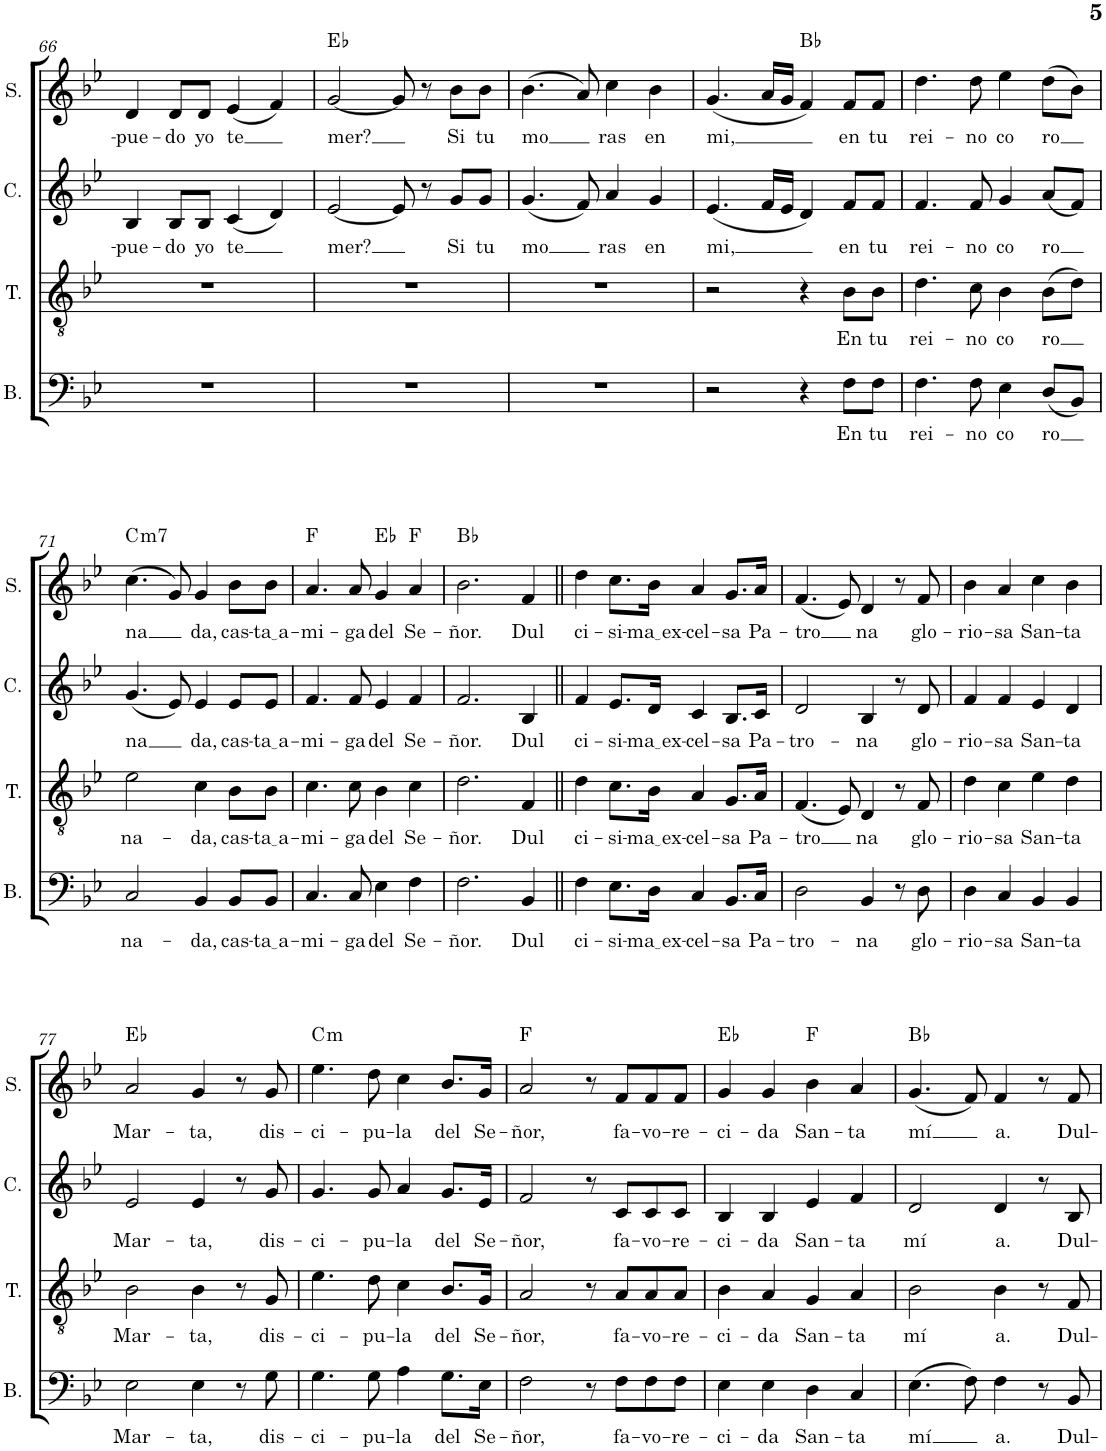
**kern	**text	**kern	**text	**kern	**text	**kern	**text	**harte
*part4	*part4	*part3	*part3	*part2	*part2	*part1	*part1	*part1
*staff4	*staff4	*staff3	*staff3	*staff2	*staff2	*staff1	*staff1	*
*I"Bajo	*	*I"Tenor	*	*I"Contralto	*	*I"Soprano	*	*
*I'B.	*	*I'T.	*	*I'C.	*	*I'S.	*	*
!!LO:PB:g=z
*clefF4	*	*clefGv2	*	*clefG2	*	*clefG2	*	*
*k[b-e-]	*	*k[b-e-]	*	*k[b-e-]	*	*k[b-e-]	*	*
*M4/4	*	*M4/4	*	*M4/4	*	*M4/4	*	*
=66	=66	=66	=66	=66	=66	=66	=66	=66
!	!	!	!	!	!LO:LY:b	!	!LO:LY:b	!
1r	.	1r	.	4B-/	pue-	4d/	pue-	.
!	!	!	!	!	!LO:LY:b	!	!LO:LY:b	!
.	.	.	.	8B-/L	-do	8d/L	-do	.
!	!	!	!	!	!LO:LY:b	!	!LO:LY:b	!
.	.	.	.	8B-/J	yo	8d/J	yo	.
!	!	!	!	!	!LO:LY:b	!	!LO:LY:b	!
.	.	.	.	(4c/	-te	(4e-/	-te	.
.	.	.	.	4d/)	.	4f/)	.	.
=67	=67	=67	=67	=67	=67	=67	=67	=67
!	!	!	!	!	!LO:LY:b	!	!LO:LY:b	!
1r	.	1r	.	[2e-/	-mer?	[2g/	-mer?	Eb:maj
.	.	.	.	8e-/]	.	8g/]	.	.
.	.	.	.	8r	.	8r	.	.
!	!	!	!	!	!LO:LY:b	!	!LO:LY:b	!
.	.	.	.	8g/L	Si	8b-\L	Si	.
!	!	!	!	!	!LO:LY:b	!	!LO:LY:b	!
.	.	.	.	8g/J	tu	8b-\J	tu	.
=68	=68	=68	=68	=68	=68	=68	=68	=68
!	!	!	!	!	!LO:LY:b	!	!LO:LY:b	!
1r	.	1r	.	(4.g/	-mo	(4.b-\	-mo	.
.	.	.	.	8f/)	.	8a/)	.	.
!	!	!	!	!	!LO:LY:b	!	!LO:LY:b	!
.	.	.	.	4a/	ras	4cc\	ras	.
!	!	!	!	!	!LO:LY:b	!	!LO:LY:b	!
.	.	.	.	4g/	en	4b-\	en	.
=69	=69	=69	=69	=69	=69	=69	=69	=69
!	!	!	!	!	!LO:LY:b	!	!LO:LY:b	!
2r	.	2r	.	(4.e-/	mi,	(4.g/	mi,	.
.	.	.	.	16f/LL	.	16a/LL	.	.
.	.	.	.	16e-/JJ	.	16g/JJ	.	.
4r	.	4r	.	4d/)	.	4f/)	.	Bb:maj
!	!LO:LY:b	!	!LO:LY:b	!	!LO:LY:b	!	!LO:LY:b	!
8F\L	En	8B-\L	En	8f/L	en	8f/L	en	.
!	!LO:LY:b	!	!LO:LY:b	!	!LO:LY:b	!	!LO:LY:b	!
8F\J	tu	8B-\J	tu	8f/J	tu	8f/J	tu	.
=70	=70	=70	=70	=70	=70	=70	=70	=70
!	!LO:LY:b	!	!LO:LY:b	!	!LO:LY:b	!	!LO:LY:b	!
4.F\	rei-	4.d\	rei-	4.f/	rei-	4.dd\	rei-	.
!	!LO:LY:b	!	!LO:LY:b	!	!LO:LY:b	!	!LO:LY:b	!
8F\	-no	8c\	-no	8f/	-no	8dd\	-no	.
!	!LO:LY:b	!	!LO:LY:b	!	!LO:LY:b	!	!LO:LY:b	!
4E-\	co	4B-\	co	4g/	co	4ee-\	co	.
!	!LO:LY:b	!	!LO:LY:b	!	!LO:LY:b	!	!LO:LY:b	!
(8D/L	ro	(8B-\L	ro	(8a/L	ro	(8dd\L	ro	.
8BB-/J)	.	8d\J)	.	8f/J)	.	8b-\J)	.	.
!!LO:LB:g=z
=71	=71	=71	=71	=71	=71	=71	=71	=71
!	!LO:LY:b	!	!LO:LY:b	!	!LO:LY:b	!	!LO:LY:b	!LO:H:kt=m7
2C/	na-	2e-\	na-	(4.g/	na	(4.cc\	na	C:min7
.	.	.	.	8e-/)	.	8g/)	.	.
!	!LO:LY:b	!	!LO:LY:b	!	!LO:LY:b	!	!LO:LY:b	!
4BB-/	-da,	4c\	-da,	4e-/	da,	4g/	da,	.
!	!LO:LY:b	!	!LO:LY:b	!	!LO:LY:b	!	!LO:LY:b	!
8BB-/L	cas-	8B-\L	cas-	8e-/L	cas-	8b-\L	cas-	.
!	!LO:LY:b	!	!LO:LY:b	!	!LO:LY:b	!	!LO:LY:b	!
8BB-/J	ta a	8B-\J	ta a	8e-/J	ta a	8b-\J	ta a	.
=72	=72	=72	=72	=72	=72	=72	=72	=72
!	!LO:LY:b	!	!LO:LY:b	!	!LO:LY:b	!	!LO:LY:b	!
4.C/	-mi-	4.c\	-mi-	4.f/	-mi-	4.a/	-mi-	F:maj
!	!LO:LY:b	!	!LO:LY:b	!	!LO:LY:b	!	!LO:LY:b	!
8C/	-ga	8c\	-ga	8f/	-ga	8a/	-ga	.
!	!LO:LY:b	!	!LO:LY:b	!	!LO:LY:b	!	!LO:LY:b	!
4E-\	del	4B-\	del	4e-/	del	4g/	del	Eb:maj
!	!LO:LY:b	!	!LO:LY:b	!	!LO:LY:b	!	!LO:LY:b	!
4F\	Se-	4c\	Se-	4f/	Se-	4a/	Se-	F:maj
=73	=73	=73	=73	=73	=73	=73	=73	=73
!	!LO:LY:b	!	!LO:LY:b	!	!LO:LY:b	!	!LO:LY:b	!
2.F\	-ñor.	2.d\	-ñor.	2.f/	-ñor.	2.b-\	-ñor.	Bb:maj
!	!LO:LY:b	!	!LO:LY:b	!	!LO:LY:b	!	!LO:LY:b	!
4BB-/	Dul	4F/	Dul	4B-/	Dul	4f/	Dul	.
=74||	=74||	=74||	=74||	=74||	=74||	=74||	=74||	=74||
!	!LO:LY:b	!	!LO:LY:b	!	!LO:LY:b	!	!LO:LY:b	!
4F\	-ci-	4d\	-ci-	4f/	-ci-	4dd\	-ci-	.
!	!LO:LY:b	!	!LO:LY:b	!	!LO:LY:b	!	!LO:LY:b	!
8.E-\L	-si-	8.c\L	-si-	8.e-/L	-si-	8.cc\L	-si-	.
!	!LO:LY:b	!	!LO:LY:b	!	!LO:LY:b	!	!LO:LY:b	!
16D\Jk	ma ex	16B-\Jk	ma ex	16d/Jk	ma ex	16b-\Jk	ma ex	.
!	!LO:LY:b	!	!LO:LY:b	!	!LO:LY:b	!	!LO:LY:b	!
4C/	-cel-	4A/	-cel-	4c/	-cel-	4a/	-cel-	.
!	!LO:LY:b	!	!LO:LY:b	!	!LO:LY:b	!	!LO:LY:b	!
8.BB-/L	-sa	8.G/L	-sa	8.B-/L	-sa	8.g/L	-sa	.
!	!LO:LY:b	!	!LO:LY:b	!	!LO:LY:b	!	!LO:LY:b	!
16C/Jk	Pa-	16A/Jk	Pa-	16c/Jk	Pa-	16a/Jk	Pa-	.
=75	=75	=75	=75	=75	=75	=75	=75	=75
!	!LO:LY:b	!	!LO:LY:b	!	!LO:LY:b	!	!LO:LY:b	!
2D\	-tro-	(4.F/	-tro	2d/	-tro-	(4.f/	-tro	.
.	.	8E-/)	.	.	.	8e-/)	.	.
!	!LO:LY:b	!	!LO:LY:b	!	!LO:LY:b	!	!LO:LY:b	!
4BB-/	-na	4D/	na	4B-/	-na	4d/	na	.
8r	.	8r	.	8r	.	8r	.	.
!	!LO:LY:b	!	!LO:LY:b	!	!LO:LY:b	!	!LO:LY:b	!
8D\	glo-	8F/	glo-	8d/	glo-	8f/	glo-	.
=76	=76	=76	=76	=76	=76	=76	=76	=76
!	!LO:LY:b	!	!LO:LY:b	!	!LO:LY:b	!	!LO:LY:b	!
4D\	-rio-	4d\	-rio-	4f/	-rio-	4b-\	-rio-	.
!	!LO:LY:b	!	!LO:LY:b	!	!LO:LY:b	!	!LO:LY:b	!
4C/	-sa	4c\	-sa	4f/	-sa	4a/	-sa	.
!	!LO:LY:b	!	!LO:LY:b	!	!LO:LY:b	!	!LO:LY:b	!
4BB-/	San-	4e-\	San-	4e-/	San-	4cc\	San-	.
!	!LO:LY:b	!	!LO:LY:b	!	!LO:LY:b	!	!LO:LY:b	!
4BB-/	-ta	4d\	-ta	4d/	-ta	4b-\	-ta	.
!!LO:LB:g=z
=77	=77	=77	=77	=77	=77	=77	=77	=77
!	!LO:LY:b	!	!LO:LY:b	!	!LO:LY:b	!	!LO:LY:b	!
2E-\	Mar-	2B-\	Mar-	2e-/	Mar-	2a/	Mar-	Eb:maj
!	!LO:LY:b	!	!LO:LY:b	!	!LO:LY:b	!	!LO:LY:b	!
4E-\	-ta,	4B-\	-ta,	4e-/	-ta,	4g/	-ta,	.
8r	.	8r	.	8r	.	8r	.	.
!	!LO:LY:b	!	!LO:LY:b	!	!LO:LY:b	!	!LO:LY:b	!
8G\	dis-	8G/	dis-	8g/	dis-	8g/	dis-	.
=78	=78	=78	=78	=78	=78	=78	=78	=78
!	!LO:LY:b	!	!LO:LY:b	!	!LO:LY:b	!	!LO:LY:b	!LO:H:kt=m
4.G\	-ci-	4.e-\	-ci-	4.g/	-ci-	4.ee-\	-ci-	C:min
!	!LO:LY:b	!	!LO:LY:b	!	!LO:LY:b	!	!LO:LY:b	!
8G\	-pu-	8d\	-pu-	8g/	-pu-	8dd\	-pu-	.
!	!LO:LY:b	!	!LO:LY:b	!	!LO:LY:b	!	!LO:LY:b	!
4A\	-la	4c\	-la	4a/	-la	4cc\	-la	.
!	!LO:LY:b	!	!LO:LY:b	!	!LO:LY:b	!	!LO:LY:b	!
8.G\L	del	8.B-/L	del	8.g/L	del	8.b-/L	del	.
!	!LO:LY:b	!	!LO:LY:b	!	!LO:LY:b	!	!LO:LY:b	!
16E-\Jk	Se-	16G/Jk	Se-	16e-/Jk	Se-	16g/Jk	Se-	.
=79	=79	=79	=79	=79	=79	=79	=79	=79
!	!LO:LY:b	!	!LO:LY:b	!	!LO:LY:b	!	!LO:LY:b	!
2F\	-ñor,	2A/	-ñor,	2f/	-ñor,	2a/	-ñor,	F:maj
8r	.	8r	.	8r	.	8r	.	.
!	!LO:LY:b	!	!LO:LY:b	!	!LO:LY:b	!	!LO:LY:b	!
8F\L	fa-	8A/L	fa-	8c/L	fa-	8f/L	fa-	.
!	!LO:LY:b	!	!LO:LY:b	!	!LO:LY:b	!	!LO:LY:b	!
8F\	-vo-	8A/	-vo-	8c/	-vo-	8f/	-vo-	.
!	!LO:LY:b	!	!LO:LY:b	!	!LO:LY:b	!	!LO:LY:b	!
8F\J	-re-	8A/J	-re-	8c/J	-re-	8f/J	-re-	.
=80	=80	=80	=80	=80	=80	=80	=80	=80
!	!LO:LY:b	!	!LO:LY:b	!	!LO:LY:b	!	!LO:LY:b	!
4E-\	-ci-	4B-\	-ci-	4B-/	-ci-	4g/	-ci-	Eb:maj
!	!LO:LY:b	!	!LO:LY:b	!	!LO:LY:b	!	!LO:LY:b	!
4E-\	-da	4A/	-da	4B-/	-da	4g/	-da	.
!	!LO:LY:b	!	!LO:LY:b	!	!LO:LY:b	!	!LO:LY:b	!
4D\	San-	4G/	San-	4e-/	San-	4b-\	San-	F:maj
!	!LO:LY:b	!	!LO:LY:b	!	!LO:LY:b	!	!LO:LY:b	!
4C/	-ta	4A/	-ta	4f/	-ta	4a/	-ta	.
=81	=81	=81	=81	=81	=81	=81	=81	=81
!	!LO:LY:b	!	!LO:LY:b	!	!LO:LY:b	!	!LO:LY:b	!
(4.E-\	mí	2B-\	mí	2d/	mí	(4.g/	mí	Bb:maj
8F\)	.	.	.	.	.	8f/)	.	.
!	!LO:LY:b	!	!LO:LY:b	!	!LO:LY:b	!	!LO:LY:b	!
4F\	a.	4B-\	a.	4d/	a.	4f/	a.	.
8r	.	8r	.	8r	.	8r	.	.
!	!LO:LY:b	!	!LO:LY:b	!	!LO:LY:b	!	!LO:LY:b	!
8BB-/	Dul-	8F/	Dul-	8B-/	Dul-	8f/	Dul-	.
=	=	=	=	=	=	=	=	=
*-	*-	*-	*-	*-	*-	*-	*-	*-
